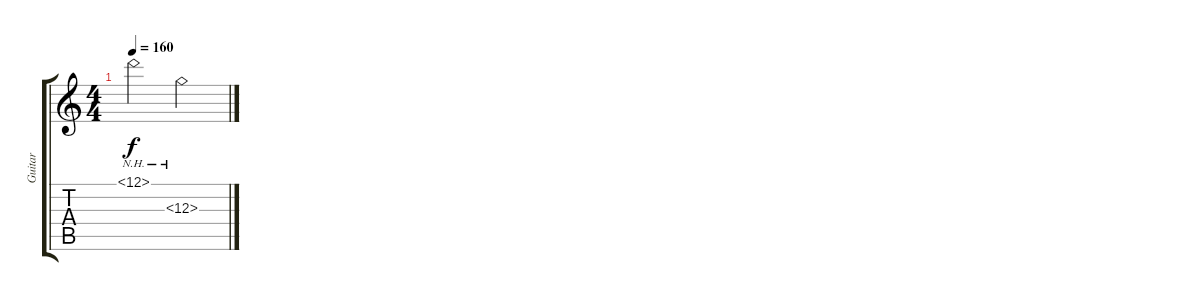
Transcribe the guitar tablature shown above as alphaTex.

\track ("Guitar" "Guitar") {instrument acousticguitarnylon}
\staff {score tabs}
\tuning (D4 B3 G3 D3 G2 D2) {hide}
\ts (4 4)
\tempo 160
\clef g2
\ks c
12.1{nh}.2{dy f volume 7} 12.3{nh}.2
